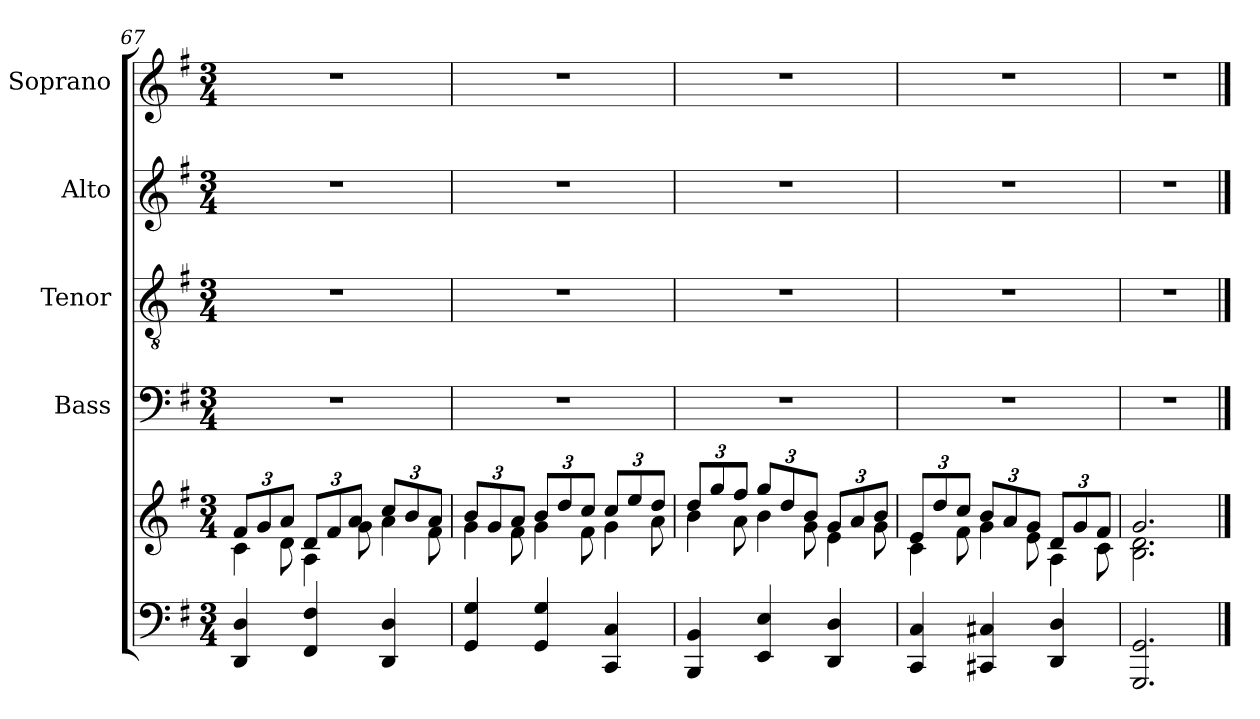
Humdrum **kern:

**kern	**kern	**kern	**kern	**kern	**kern
*part6	*part5	*part4	*part3	*part2	*part1
*staff6	*staff5	*staff4	*staff3	*staff2	*staff1
*	*	*I"Bass	*I"Tenor	*I"Alto	*I"Soprano
*	*	*I'B	*I'T	*I'A	*I'S
!!LO:PB:g=z
*clefF4	*clefG2	*clefF4	*clefGv2	*clefG2	*clefG2
*k[f#]	*k[f#]	*k[f#]	*k[f#]	*k[f#]	*k[f#]
*G:	*G:	*G:	*G:	*G:	*G:
*M3/4	*M3/4	*M3/4	*M3/4	*M3/4	*M3/4
=67	=67	=67	=67	=67	=67
*	*^	*	*	*	*
*	*Xtuplet	*tuplet	*	*	*	*
4DD/ 4D/	6c\	12f#/L	2.r	2.r	2.r	2.r
.	.	12g/	.	.	.	.
.	12d\	12a/J	.	.	.	.
*	*Xtuplet	*tuplet	*	*	*	*
4FF#/ 4F#/	6A\	12d/L	.	.	.	.
.	.	12f#/	.	.	.	.
.	12g\	12a/J	.	.	.	.
*	*Xtuplet	*tuplet	*	*	*	*
4DD/ 4D/	6a\	12cc/L	.	.	.	.
.	.	12b/	.	.	.	.
.	12f#\	12a/J	.	.	.	.
=68	=68	=68	=68	=68	=68	=68
*	*Xtuplet	*tuplet	*	*	*	*
4GG/ 4G/	6g\	12b/L	2.r	2.r	2.r	2.r
.	.	12g/	.	.	.	.
.	12f#\	12a/J	.	.	.	.
*	*Xtuplet	*tuplet	*	*	*	*
4GG/ 4G/	6g\	12b/L	.	.	.	.
.	.	12dd/	.	.	.	.
.	12f#\	12cc/J	.	.	.	.
*	*Xtuplet	*tuplet	*	*	*	*
4CC/ 4C/	6g\	12cc/L	.	.	.	.
.	.	12ee/	.	.	.	.
.	12a\	12dd/J	.	.	.	.
=69	=69	=69	=69	=69	=69	=69
*	*Xtuplet	*tuplet	*	*	*	*
4BBB/ 4BB/	6b\	12dd/L	2.r	2.r	2.r	2.r
.	.	12gg/	.	.	.	.
.	12a\	12ff#/J	.	.	.	.
*	*Xtuplet	*tuplet	*	*	*	*
4EE/ 4E/	6b\	12gg/L	.	.	.	.
.	.	12dd/	.	.	.	.
.	12g\	12b/J	.	.	.	.
*	*Xtuplet	*tuplet	*	*	*	*
4DD/ 4D/	6e\	12g/L	.	.	.	.
.	.	12a/	.	.	.	.
.	12g\	12b/J	.	.	.	.
=70	=70	=70	=70	=70	=70	=70
*	*Xtuplet	*tuplet	*	*	*	*
4CC/ 4C/	6c\	12e/L	2.r	2.r	2.r	2.r
.	.	12dd/	.	.	.	.
.	12f#\	12cc/J	.	.	.	.
*	*Xtuplet	*tuplet	*	*	*	*
4CC#X/ 4C#X/	6g\	12b/L	.	.	.	.
.	.	12a/	.	.	.	.
.	12e\	12g/J	.	.	.	.
*	*Xtuplet	*tuplet	*	*	*	*
4DD/ 4D/	6A\	12d/L	.	.	.	.
.	.	12g/	.	.	.	.
.	12c\	12f#/J	.	.	.	.
=71	=71	=71	=71	=71	=71	=71
2.GGG/ 2.GG/	2.B\ 2.d\	2.g/	2.r	2.r	2.r	2.r
*	*v	*v	*	*	*	*
==	==	==	==	==	==
*-	*-	*-	*-	*-	*-
